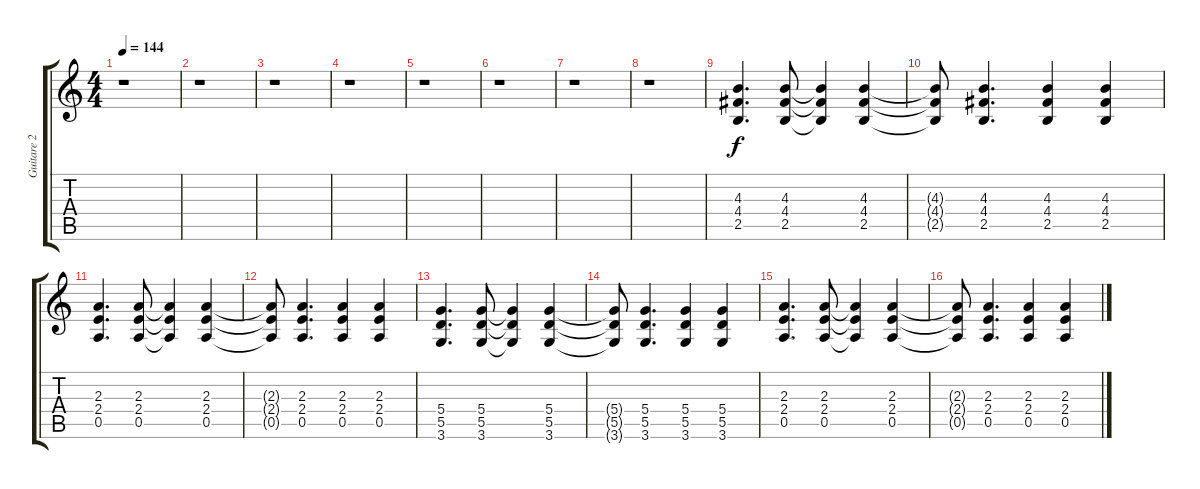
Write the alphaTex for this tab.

\track ("Guitare 2 " "Guitare 2 ") {instrument distortionguitar}
\staff {score tabs}
\tuning (E4 B3 G3 D3 A2 E2) {hide}
\ts (4 4)
\tempo 144
\clef g2
\ks c
r.1{dy f} |
r.1 |
r.1 |
r.1 |
r.1 |
r.1 |
r.1 |
r.1 |
(4.3 4.4 2.5).4{d} (4.3 4.4 2.5).8 (4.3{t} 4.4{t} 2.5{t}).4 (4.3 4.4 2.5).4 |
(4.3{t} 4.4{t} 2.5{t}).8 (4.3 4.4 2.5).4{d} (4.3 4.4 2.5).4 (4.3 4.4 2.5).4 |
(2.3 2.4 0.5).4{d} (2.3 2.4 0.5).8 (2.3{t} 2.4{t} 0.5{t}).4 (2.3 2.4 0.5).4 |
(2.3{t} 2.4{t} 0.5{t}).8 (2.3 2.4 0.5).4{d} (2.3 2.4 0.5).4 (2.3 2.4 0.5).4 |
(5.4 5.5 3.6).4{d} (5.4 5.5 3.6).8 (5.4{t} 5.5{t} 3.6{t}).4 (5.4 5.5 3.6).4 |
(5.4{t} 5.5{t} 3.6{t}).8 (5.4 5.5 3.6).4{d} (5.4 5.5 3.6).4 (5.4 5.5 3.6).4 |
(2.3 2.4 0.5).4{d} (2.3 2.4 0.5).8 (2.3{t} 2.4{t} 0.5{t}).4 (2.3 2.4 0.5).4 |
(2.3{t} 2.4{t} 0.5{t}).8 (2.3 2.4 0.5).4{d} (2.3 2.4 0.5).4 (2.3 2.4 0.5).4
